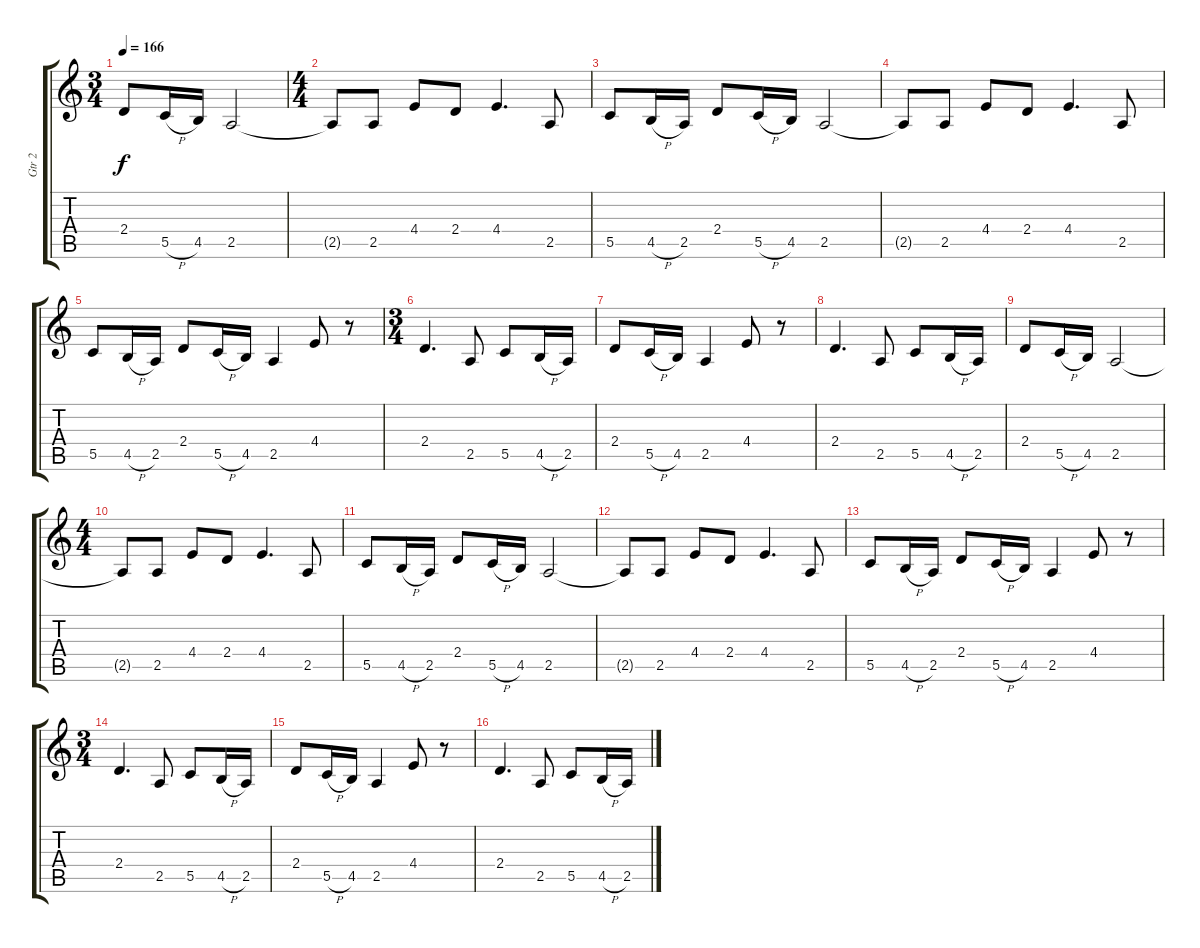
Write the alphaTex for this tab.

\track ("Gtr 2" "Gtr 2") {instrument distortionguitar}
\staff {score tabs}
\tuning (D4 A3 F3 C3 G2 D2) {hide}
\ts (3 4)
\tempo 166
\clef g2
\ks c
2.4.8{dy f} 5.5{h}.16 4.5.16 2.5.2 |
\ts (4 4)
2.5{t}.8 2.5.8 4.4.8 2.4.8 4.4.4{d} 2.5.8 |
5.5.8 4.5{h}.16 2.5.16 2.4.8 5.5{h}.16 4.5.16 2.5.2 |
2.5{t}.8 2.5.8 4.4.8 2.4.8 4.4.4{d} 2.5.8 |
5.5.8 4.5{h}.16 2.5.16 2.4.8 5.5{h}.16 4.5.16 2.5.4 4.4.8 r.8 |
\ts (3 4)
2.4.4{d} 2.5.8 5.5.8 4.5{h}.16 2.5.16 |
2.4.8 5.5{h}.16 4.5.16 2.5.4 4.4.8 r.8 |
2.4.4{d} 2.5.8 5.5.8 4.5{h}.16 2.5.16 |
2.4.8 5.5{h}.16 4.5.16 2.5.2 |
\ts (4 4)
2.5{t}.8 2.5.8 4.4.8 2.4.8 4.4.4{d} 2.5.8 |
5.5.8 4.5{h}.16 2.5.16 2.4.8 5.5{h}.16 4.5.16 2.5.2 |
2.5{t}.8 2.5.8 4.4.8 2.4.8 4.4.4{d} 2.5.8 |
5.5.8 4.5{h}.16 2.5.16 2.4.8 5.5{h}.16 4.5.16 2.5.4 4.4.8 r.8 |
\ts (3 4)
2.4.4{d} 2.5.8 5.5.8 4.5{h}.16 2.5.16 |
2.4.8 5.5{h}.16 4.5.16 2.5.4 4.4.8 r.8 |
2.4.4{d} 2.5.8 5.5.8 4.5{h}.16 2.5.16
